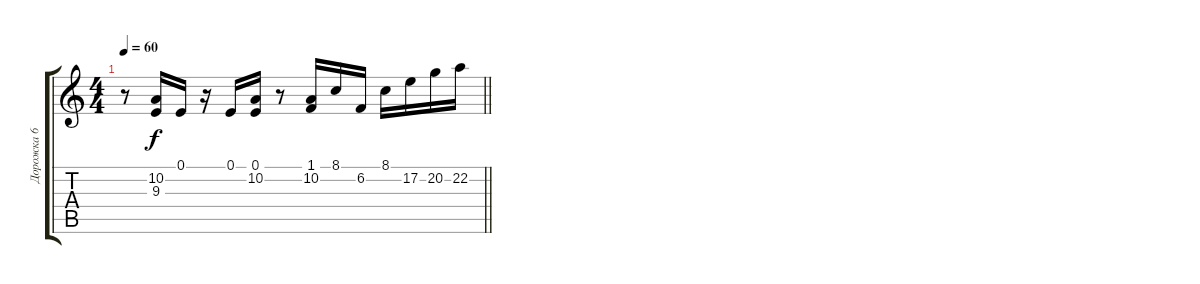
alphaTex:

\track ("Дорожка 6" "Дорожка 6") {instrument marimba}
\staff {score tabs}
\tuning (E4 B3 G3 D3 A2 E2) {hide}
\ts (4 4)
\tempo 60
\clef g2
\barLineRight lightlight
\ks c
r.8{dy f} (10.2 9.3).16 0.1.16 r.16 0.1.16 (0.1 10.2).16 r.8 (1.1 10.2).16 8.1.16 6.2.16 8.1.16 17.2.16 20.2.16 22.2.16
